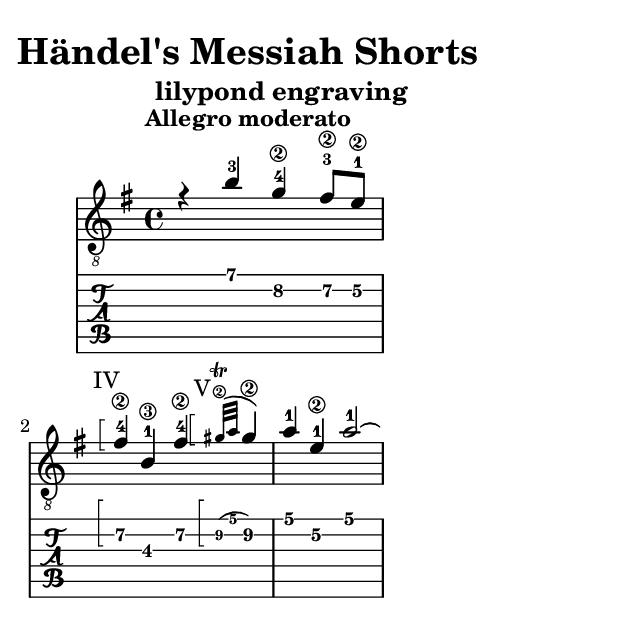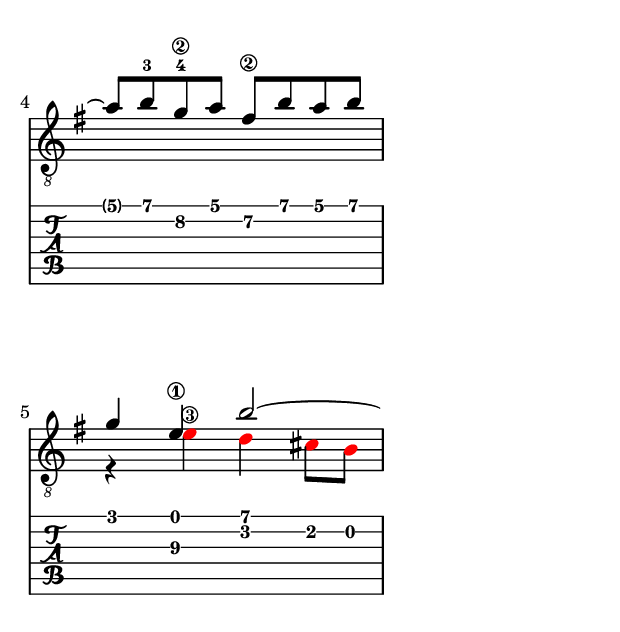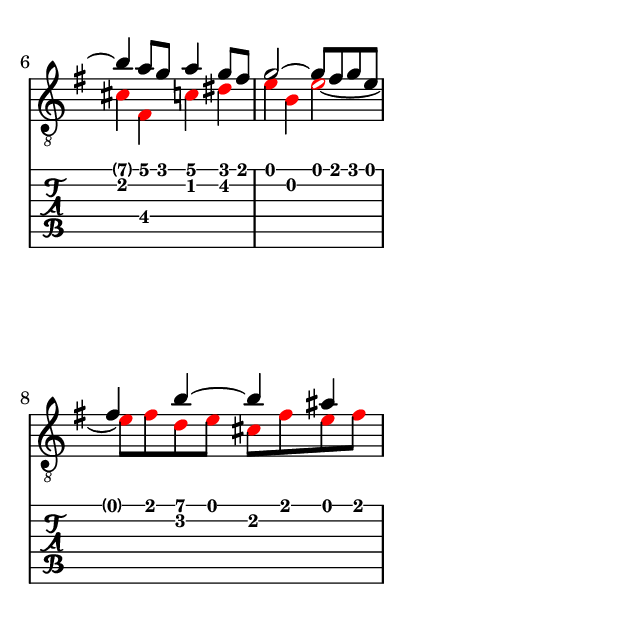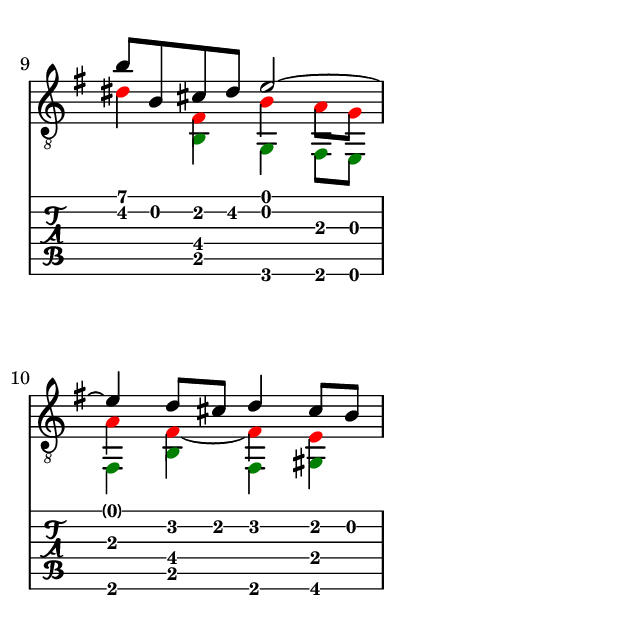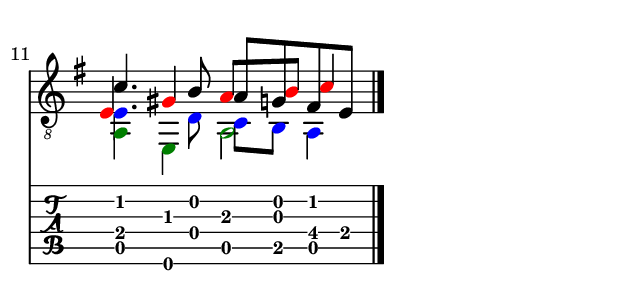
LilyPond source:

\version "2.24.0"
\language "italiano"

#(set-default-paper-size "a6")

\paper {
  top-margin = 10
  right-margin = 40
  bottom-margin = 40
  max-systems-per-page = 2
  print-page-number = false
}

barre = #(define-music-function (parser location grow) (number?)
#{
  \override Arpeggio.stencil = #ly:arpeggio::brew-chord-bracket
  \once \override Arpeggio.positions  = #(lambda (grob)
    (let ((iv (ly:arpeggio::calc-positions grob))
          (grow-hi (max 0 (/ grow 2)))
          (grow-lo (min 0 (/ grow 2))))
      (cons (+ (car iv) grow-lo) (+ (cdr iv) grow-hi))))
  $(make-music 'EventChord 'elements (list (make-music 'ArpeggioEvent)))
#})

violinoA = \relative do' {
    \voiceOne
    \key mi \minor
    %1
    r4                 si'-3                sol\2-4               fad8\2-3    mi\2-1   |
    \break
    %2
    \barre #3
    ^ \markup { \hspace #-2 "IV"}
    fad4\2-4           si,\3-1              fad'\2-4             
    \barre #3
    ^ \markup { \hspace #-2 "V"}
    \grace sold32\2 \trill (\grace la sold4\2) |
    %3
    la4-1                 mi\2-1                 la2~-1                                   |
    \break
    %4
    la8      si-3        sol\2-4      la        fad\2        si       la        si       |
    \break
    %5
    sol4               mi\1                 si'2~                                  |
    %6
    si4                la8        sol       la4                 sol8      fad      |
    %7
    sol2~                                   sol8       fad      sol       mi       |
    %8
    fad4               si~                  si                  lad                |
    \break
    %9
    si8      si,       dod        red       mi2~                                   |
    %10
    mi4                re8        dod       re4                 dod8      si       |
    %11
    do4.                          si8       
    \once \override NoteColumn.force-hshift = #1
    la         sol      fad       mi       |
}

violinoB = \relative do' {
    \voiceTwo
    \override NoteHead.color = #red
    \key mi \minor
    %1
    s1                                                                             |
    %2
    s1                                                                             |
    %3
    s1                                                                             |
    %4
    s1                                                                             |
    %5
    r4                 
    \once \override NoteColumn.force-hshift = #1
    mi4\3                re                  dod8      si       |
    %6
    dod4               fad,                 do'                 red                |
    %7
    mi                 si                   mi2~                                   |
    %8
    mi8      fad       re         mi        dod        fad      mi        fad      |
    %9
    red4               fad,                 si                  la8       sol      |
    %10
    la4                fad4~                fad                 mi                 |
    %11
    \stemUp
    \once \override NoteColumn.force-hshift = #-1
    mi                 sold                 la8
    \once \override NoteColumn.force-hshift = #1
    si       
    \once \override NoteColumn.force-hshift = #1
    do4                |
}

bassi = \relative do {
    \voiceFour
    \override NoteHead.color = #darkgreen
    \shiftOff
    \key mi \minor
    \stemDown
    %1
    s1                                                                             |
    %2
    s1                                                                             |
    %3
    s1                                                                             |
    %4
    s1                                                                             |
    %5
    s1                                                                             |
    %6
    s1                                                                             |
    %7
    s1                                                                             |
    %8
    s1                                                                             |
    %9
    s4                si                     sol                fad8       mi      |
    %10
    fad4              si                     fad                sold               |
    %11
    la                mi                     la2~                                  |
}

viola = \relative do {
    \voiceThree
    \override NoteHead.color = #blue
    \shiftOff
    \key mi \minor
    \stemDown
    %1
    s1                                                                             |
    %2
    s1                                                                             |
    %3
    s1                                                                             |
    %4
    s1                                                                             |
    %5
    s1                                                                             |
    %6
    s1                                                                             |
    %7
    s1                                                                             |
    %8
    s1                                                                             |
    %9
    s1                                                                             |
    %10
    s1                                                                             |
    %11
    mi4.                          re8         
    \once \override NoteColumn.force-hshift = #1
    do
    si       la4              |
}

allegro_moderato = {
  <<
  \violinoA
  \new Voice \violinoB
  \new Voice \viola
  \new Voice \bassi
  >>
}

\book {
  \header {
    title = "        Händel's Messiah Shorts"
    subtitle = "                    lilypond engraving"
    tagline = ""
  }
  \score {
    <<
      \new Staff = "main" \with {
        \clef "treble_8"
        \consists Merge_rests_engraver
      } \relative {
        \tempo \markup "Allegro moderato"
        \allegro_moderato
        \bar "|."
      }
      \new TabStaff \relative {
      <<
        \new TabVoice = "one" \violinoA
        \new TabVoice = "two" \violinoB
        \new TabVoice = "three" \viola
        \new TabVoice = "four" \bassi
      >>
      }
    >>
  }
}